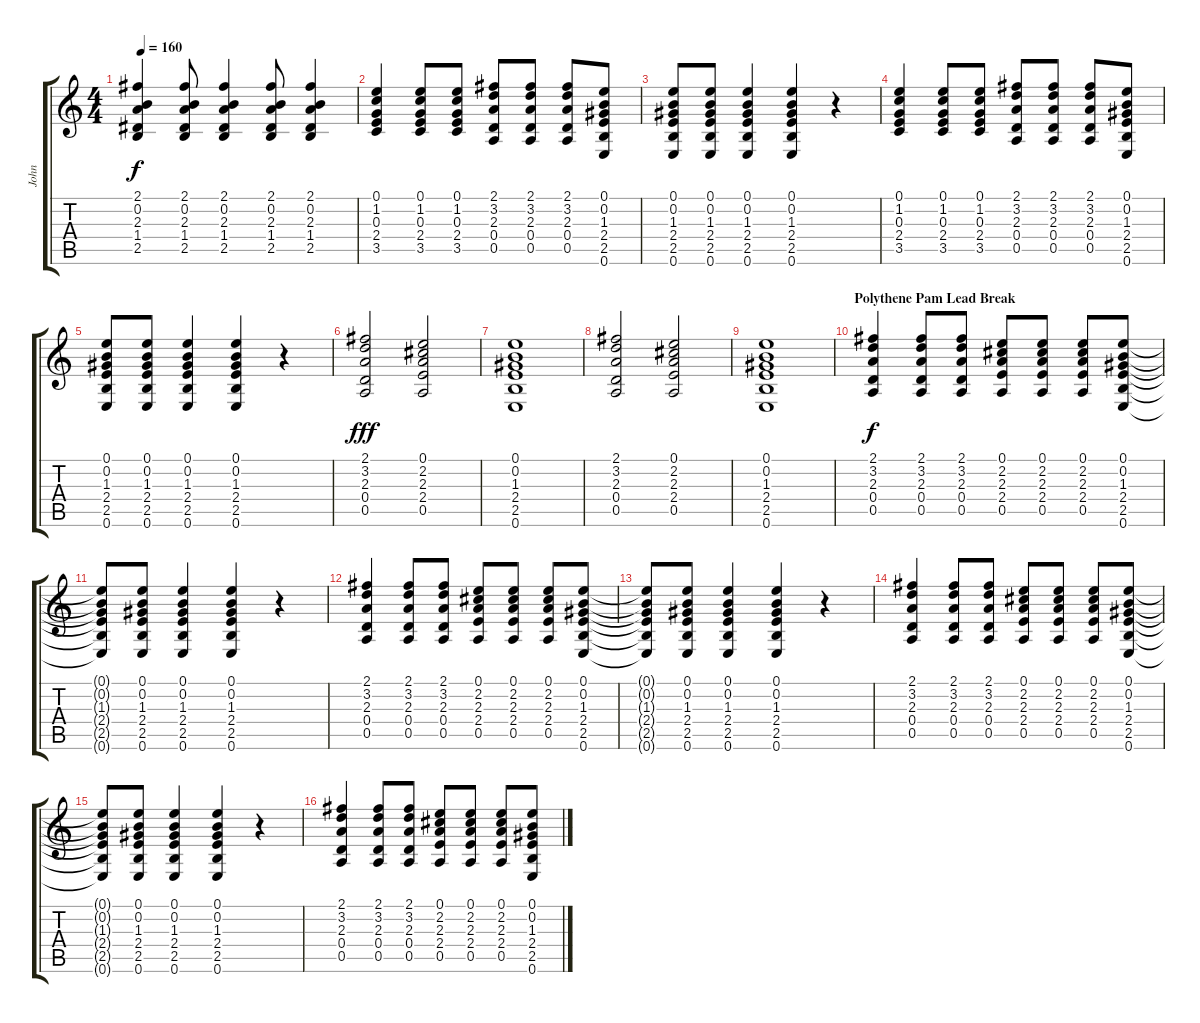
\track ("John" "John") {instrument electricguitarjazz}
\staff {score tabs}
\tuning (E4 B3 G3 D3 A2 E2) {hide}
\ts (4 4)
\tempo 160
\clef g2
\ks c
(2.1 0.2 2.3 1.4 2.5).4{dy f} (2.1 0.2 2.3 1.4 2.5).8 (2.1 0.2 2.3 1.4 2.5).4 (2.1 0.2 2.3 1.4 2.5).8 (2.1 0.2 2.3 1.4 2.5).4 |
(0.1 1.2 0.3 2.4 3.5).4 (0.1 1.2 0.3 2.4 3.5).8 (0.1 1.2 0.3 2.4 3.5).8 (2.1 3.2 2.3 0.4 0.5).8 (2.1 3.2 2.3 0.4 0.5).8 (2.1 3.2 2.3 0.4 0.5).8 (0.1 0.2 1.3 2.4 2.5 0.6).8 |
(0.1 0.2 1.3 2.4 2.5 0.6).8 (0.1 0.2 1.3 2.4 2.5 0.6).8 (0.1 0.2 1.3 2.4 2.5 0.6).4 (0.1 0.2 1.3 2.4 2.5 0.6).4 r.4 |
(0.1 1.2 0.3 2.4 3.5).4 (0.1 1.2 0.3 2.4 3.5).8 (0.1 1.2 0.3 2.4 3.5).8 (2.1 3.2 2.3 0.4 0.5).8 (2.1 3.2 2.3 0.4 0.5).8 (2.1 3.2 2.3 0.4 0.5).8 (0.1 0.2 1.3 2.4 2.5 0.6).8 |
(0.1 0.2 1.3 2.4 2.5 0.6).8 (0.1 0.2 1.3 2.4 2.5 0.6).8 (0.1 0.2 1.3 2.4 2.5 0.6).4 (0.1 0.2 1.3 2.4 2.5 0.6).4 r.4 |
(2.1 3.2 2.3 0.4 0.5).2{dy fff} (0.1 2.2 2.3 2.4 0.5).2 |
(0.1 0.2 1.3 2.4 2.5 0.6).1 |
(2.1 3.2 2.3 0.4 0.5).2 (0.1 2.2 2.3 2.4 0.5).2 |
(0.1 0.2 1.3 2.4 2.5 0.6).1 |
\section ("" "Polythene Pam Lead Break")
(2.1 3.2 2.3 0.4 0.5).4{dy f} (2.1 3.2 2.3 0.4 0.5).8 (2.1 3.2 2.3 0.4 0.5).8 (0.1 2.2 2.3 2.4 0.5).8 (0.1 2.2 2.3 2.4 0.5).8 (0.1 2.2 2.3 2.4 0.5).8 (0.1 0.2 1.3 2.4 2.5 0.6).8 |
(0.1{t} 0.2{t} 1.3{t} 2.4{t} 2.5{t} 0.6{t}).8 (0.1 0.2 1.3 2.4 2.5 0.6).8 (0.1 0.2 1.3 2.4 2.5 0.6).4 (0.1 0.2 1.3 2.4 2.5 0.6).4 r.4 |
(2.1 3.2 2.3 0.4 0.5).4 (2.1 3.2 2.3 0.4 0.5).8 (2.1 3.2 2.3 0.4 0.5).8 (0.1 2.2 2.3 2.4 0.5).8 (0.1 2.2 2.3 2.4 0.5).8 (0.1 2.2 2.3 2.4 0.5).8 (0.1 0.2 1.3 2.4 2.5 0.6).8 |
(0.1{t} 0.2{t} 1.3{t} 2.4{t} 2.5{t} 0.6{t}).8 (0.1 0.2 1.3 2.4 2.5 0.6).8 (0.1 0.2 1.3 2.4 2.5 0.6).4 (0.1 0.2 1.3 2.4 2.5 0.6).4 r.4 |
(2.1 3.2 2.3 0.4 0.5).4 (2.1 3.2 2.3 0.4 0.5).8 (2.1 3.2 2.3 0.4 0.5).8 (0.1 2.2 2.3 2.4 0.5).8 (0.1 2.2 2.3 2.4 0.5).8 (0.1 2.2 2.3 2.4 0.5).8 (0.1 0.2 1.3 2.4 2.5 0.6).8 |
(0.1{t} 0.2{t} 1.3{t} 2.4{t} 2.5{t} 0.6{t}).8 (0.1 0.2 1.3 2.4 2.5 0.6).8 (0.1 0.2 1.3 2.4 2.5 0.6).4 (0.1 0.2 1.3 2.4 2.5 0.6).4 r.4 |
(2.1 3.2 2.3 0.4 0.5).4 (2.1 3.2 2.3 0.4 0.5).8 (2.1 3.2 2.3 0.4 0.5).8 (0.1 2.2 2.3 2.4 0.5).8 (0.1 2.2 2.3 2.4 0.5).8 (0.1 2.2 2.3 2.4 0.5).8 (0.1 0.2 1.3 2.4 2.5 0.6).8
